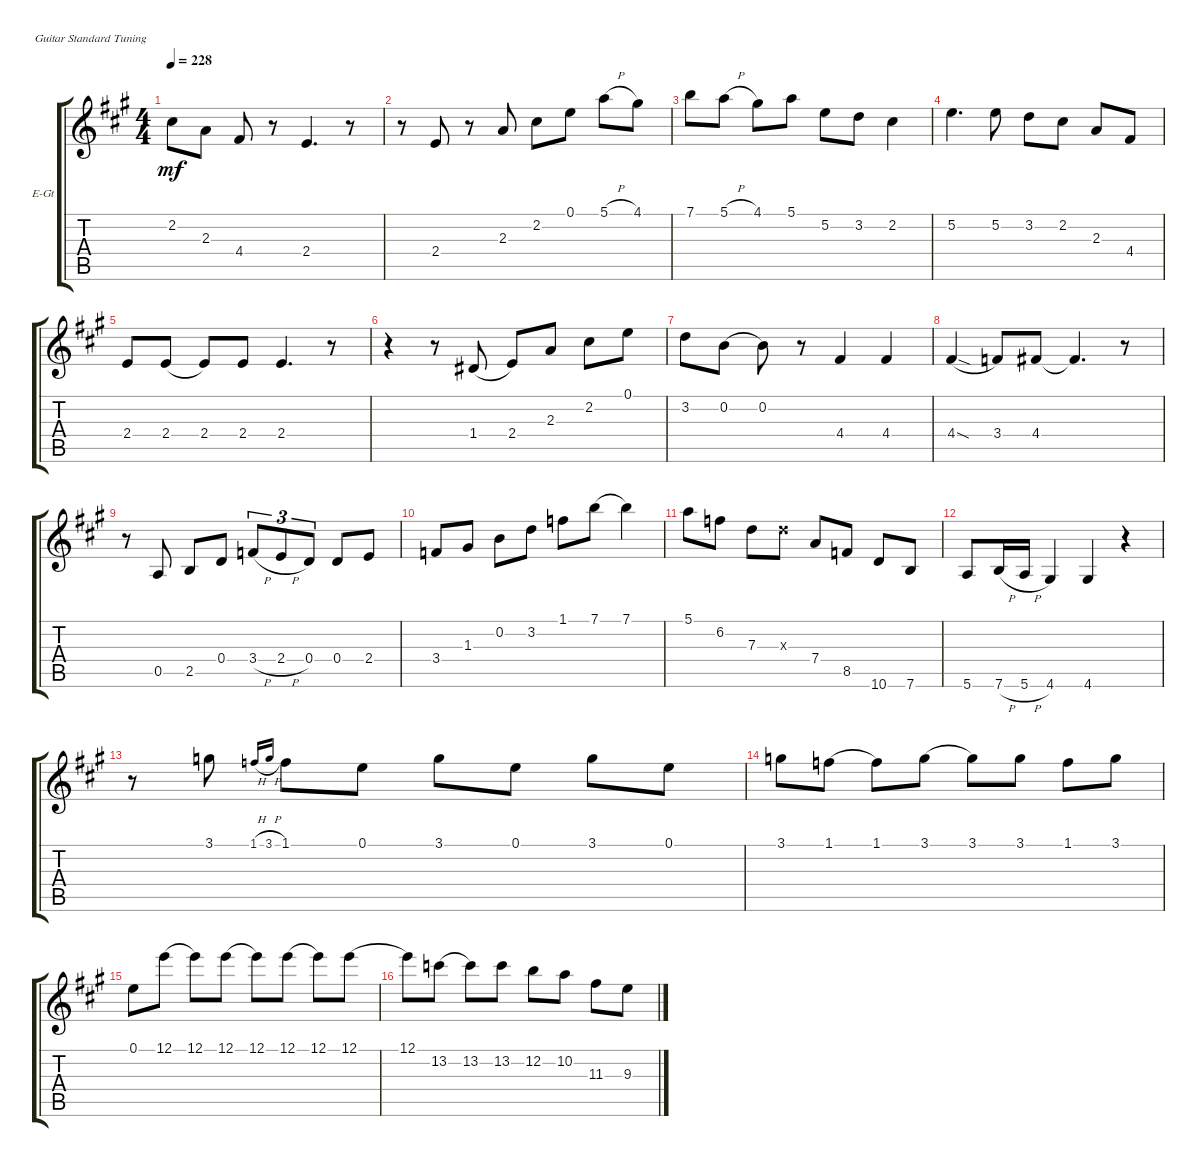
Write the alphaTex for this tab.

\defaultSystemsLayout 4
\bracketExtendMode groupsimilarinstruments
\firstSystemTrackNameOrientation horizontal
\otherSystemsTrackNameOrientation horizontal
\track ("Electric Guitar" "E-Gt") {instrument electricguitarclean}
\staff {score tabs}
\tuning (E4 B3 G3 D3 A2 E2)
\ts (4 4)
\tempo 228
\clef g2
\ks a
2.2.8{dy mf} 2.3.8 4.4.8 r.8 2.4.4{d} r.8 |
r.8 2.4.8 r.8 2.3.8 2.2.8 0.1.8 5.1{h}.8 4.1.8 |
7.1.8 5.1{h}.8 4.1.8 5.1.8 5.2.8 3.2.8 2.2.4 |
5.2.4{d} 5.2.8 3.2.8 2.2.8 2.3.8 4.4.8 |
2.4.8 2.4.8{legatoorigin} 2.4.8 2.4.8 2.4.4{d} r.8 |
r.4 r.8 1.4.8{legatoorigin} 2.4.8 2.3.8 2.2.8 0.1.8 |
3.2.8 0.2.8{legatoorigin} 0.2.8 r.8 4.4.4 4.4.4 |
4.4{sod}.4{legatoorigin} 3.4.8 4.4.8 4.4{t}.4{d} r.8 |
r.8 0.5.8 2.5.8 0.4.8 3.4{h}.8{tu (3 2)} 2.4{h}.8{tu (3 2)} 0.4.8{tu (3 2)} 0.4.8 2.4.8 |
3.4.8 1.3.8 0.2.8 3.2.8 1.1.8 7.1.8{legatoorigin} 7.1.4 |
5.1.8 6.2.8 7.3.8 7.3{x}.8 7.4.8 8.5.8 10.6.8 7.6.8 |
5.6.8 7.6{h}.16 5.6{h}.16 4.6.4 4.6.4 r.4 |
r.8 3.1.8 1.1{h}.16{gr onbeat} 3.1{h}.16{gr onbeat} 1.1.8 0.1.8 3.1.8 0.1.8 3.1.8 0.1.8 |
3.1.8 1.1.8{legatoorigin} 1.1.8 3.1.8{legatoorigin} 3.1.8 3.1.8 1.1.8 3.1.8 |
0.1.8 12.1.8{legatoorigin} 12.1.8 12.1.8{legatoorigin} 12.1.8 12.1.8{legatoorigin} 12.1.8 12.1.8{legatoorigin} |
12.1.8 13.2.8{legatoorigin} 13.2.8 13.2.8 12.2.8 10.2.8 11.3.8 9.3.8
